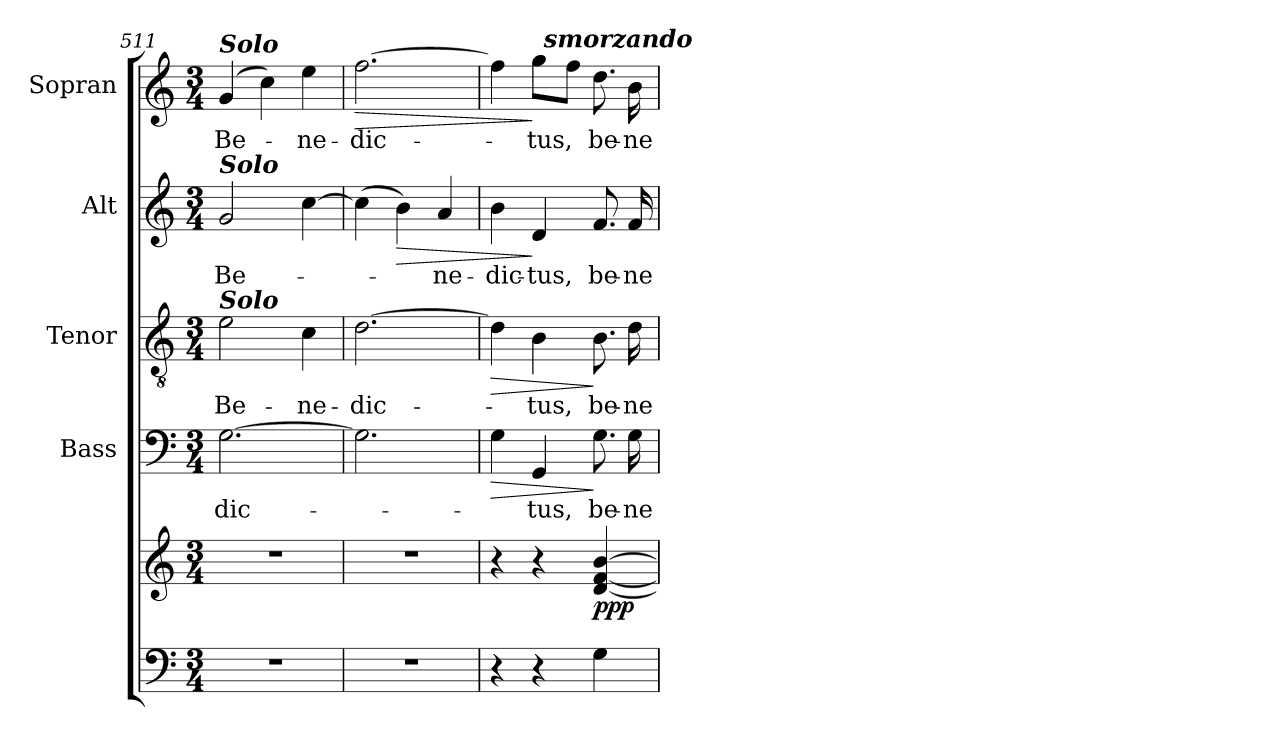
**kern	**kern	**dynam	**kern	**text	**dynam	**kern	**text	**dynam	**kern	**text	**dynam	**kern	**text	**dynam
*part5	*part5	*part5	*part4	*part4	*part4	*part3	*part3	*part3	*part2	*part2	*part2	*part1	*part1	*part1
*staff6	*staff5	*staff5/6	*staff4	*staff4	*staff4	*staff3	*staff3	*staff3	*staff2	*staff2	*staff2	*staff1	*staff1	*staff1
*	*	*	*I"Bass	*	*	*I"Tenor	*	*	*I"Alt	*	*	*I"Sopran	*	*
*	*	*	*I'B.	*	*	*I'T.	*	*	*I'A.	*	*	*I'S.	*	*
*clefF4	*clefG2	*	*clefF4	*	*	*clefGv2	*	*	*clefG2	*	*	*clefG2	*	*
*k[]	*k[]	*	*k[]	*	*	*k[]	*	*	*k[]	*	*	*k[]	*	*
*C:	*C:	*	*C:	*	*	*C:	*	*	*C:	*	*	*C:	*	*
*M3/4	*M3/4	*	*M3/4	*	*	*M3/4	*	*	*M3/4	*	*	*M3/4	*	*
=511	=511	=511	=511	=511	=511	=511	=511	=511	=511	=511	=511	=511	=511	=511
!	!	!	!	!	!	!	!	!	!	!	!	!LO:TX:a:Bi:t=Solo	!	!
!	!	!	!	!	!	!	!	!	!LO:TX:a:Bi:t=Solo	!	!	!	!	!
!	!	!	!	!	!	!LO:TX:a:Bi:t=Solo	!	!	!	!	!	!	!	!
!	!	!	!	!LO:LY:b	!	!	!LO:LY:b	!	!	!LO:LY:b	!	!	!LO:LY:b	!
2.r	2.r	.	[2.G\	-dic-	.	2e\	Be-	.	2g/	Be-	.	(4g/	Be-	.
.	.	.	.	.	.	.	.	.	.	.	.	4cc\)	.	.
!	!	!	!	!	!	!	!LO:LY:b	!	!	!	!	!	!LO:LY:b	!
.	.	.	.	.	.	4c\	-ne-	.	[4cc\	.	.	4ee\	-ne-	.
=512	=512	=512	=512	=512	=512	=512	=512	=512	=512	=512	=512	=512	=512	=512
!	!	!	!	!	!	!	!LO:LY:b	!	!	!	!	!	!LO:LY:b	!LO:HP:b
2.r	2.r	.	2.G\]	.	.	[2.d\	-dic-	.	(>4cc\]	.	.	[2.ff\	-dic-	>
!	!	!	!	!	!	!	!	!	!	!	!LO:HP:b	!	!	!
.	.	.	.	.	.	.	.	.	4b\)	.	>	.	.	.
!	!	!	!	!	!	!	!	!	!	!LO:LY:b	!	!	!	!
.	.	.	.	.	.	.	.	.	4a/	-ne-	.	.	.	.
=513	=513	=513	=513	=513	=513	=513	=513	=513	=513	=513	=513	=513	=513	=513
!	!	!	!	!	!LO:HP:b	!	!	!LO:HP:b	!	!LO:LY:b	!	!	!	!
*	*	*	*	*	*	*	*	*	*	*	*	*^	*	*
4r	4r	.	4G\	.	>	4d\]	.	>	4b\	-dic-	.	4ff\]	4ryy	.	.
!	!	!	!	!LO:LY:b	!	!	!LO:LY:b	!	!	!LO:LY:b	!	!	!	!LO:LY:b	!
4r	4r	.	4GG/	-tus,	.	4B\	-tus,	.	4d/	-tus,	]	8gg\L	32ryy	-tus,	]
!	!	!	!	!	!	!	!	!	!	!	!	!	!LO:TX:a:Bi:t=smorzando	!	!
.	.	.	.	.	.	.	.	.	.	.	.	.	4...ryy	.	.
.	.	.	.	.	.	.	.	.	.	.	.	8ff\J	.	.	.
!	!	!LO:DY:b	!	!LO:LY:b	!	!	!LO:LY:b	!	!	!LO:LY:b	!	!	!	!LO:LY:b	!
4G\	[4d/ [4f/ [4b/	ppp	8.G\	be-	]	8.B\	be-	]	8.f/	be-	.	8.dd\	.	be-	.
!	!	!	!	!LO:LY:b	!	!	!LO:LY:b	!	!	!LO:LY:b	!	!	!	!LO:LY:b	!
.	.	.	16G\	-ne-	.	16d\	-ne-	.	16f/	-ne-	.	16b\	.	-ne-	.
*	*	*	*	*	*	*	*	*	*	*	*	*v	*v	*	*
=	=	=	=	=	=	=	=	=	=	=	=	=	=	=
*-	*-	*-	*-	*-	*-	*-	*-	*-	*-	*-	*-	*-	*-	*-
